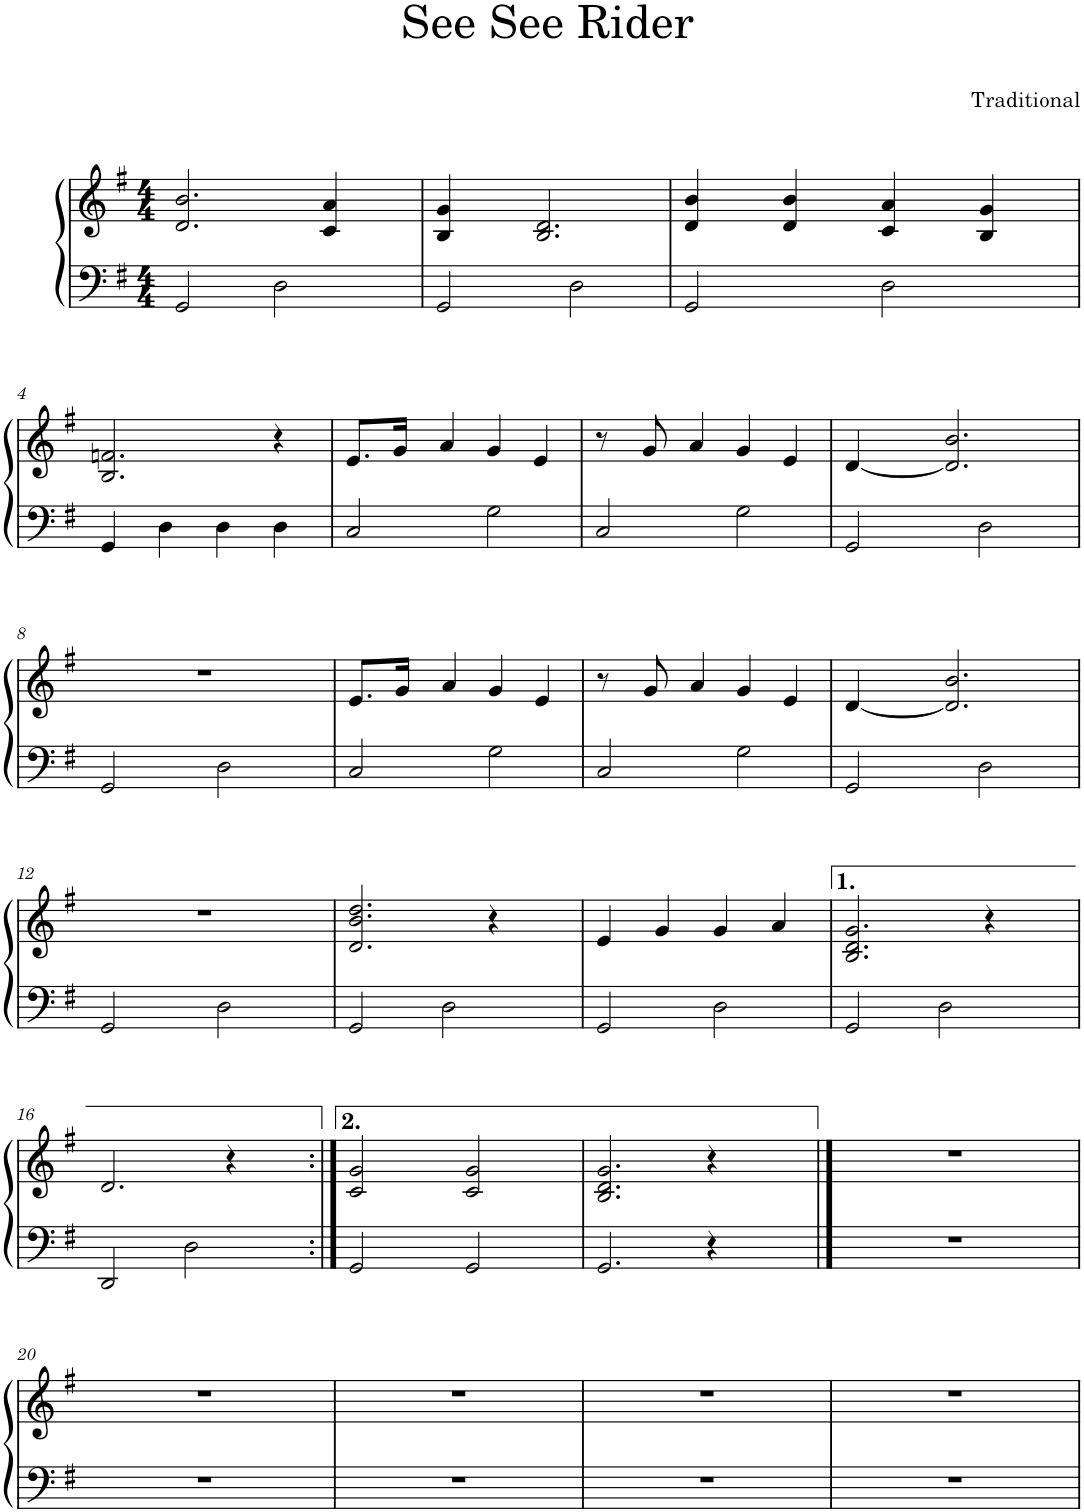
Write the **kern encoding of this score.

**kern	**kern
*part1	*part1
*staff2	*staff1
*I"Piano	*
*I'Pno.	*
*clefF4	*clefG2
*k[f#]	*k[f#]
*M4/4	*M4/4
=1	=1
2GG/	2.d/ 2.b/
2D\	.
.	4c/ 4a/
=2	=2
2GG/	4B/ 4g/
.	2.B/ 2.d/
2D\	.
=3	=3
2GG/	4d/ 4b/
.	4d/ 4b/
2D\	4c/ 4a/
.	4B/ 4g/
!!LO:LB:g=z
=4	=4
4GG/	2.B/ 2.fn/
4D\	.
4D\	.
4D\	4r
=5	=5
2C/	8.e/L
.	16g/Jk
.	4a/
2G\	4g/
.	4e/
=6	=6
2C/	8r
.	8g/
.	4a/
2G\	4g/
.	4e/
=7	=7
2GG/	[4d/
.	2.d/] 2.b/
2D\	.
!!LO:LB:g=z
=8	=8
2GG/	1r
2D\	.
=9	=9
2C/	8.e/L
.	16g/Jk
.	4a/
2G\	4g/
.	4e/
=10	=10
2C/	8r
.	8g/
.	4a/
2G\	4g/
.	4e/
=11	=11
2GG/	[4d/
.	2.d/] 2.b/
2D\	.
!!LO:LB:g=z
=12	=12
2GG/	1r
2D\	.
=13	=13
2GG/	2.d/ 2.b/ 2.dd/
2D\	.
.	4r
=14	=14
2GG/	4e/
.	4g/
2D\	4g/
.	4a/
=15	=15
2GG/	2.B/ 2.d/ 2.g/
2D\	.
.	4r
!!LO:LB:g=z
=16	=16
2DD/	2.d/
2D\	.
.	4r
=17:|!	=17:|!
2GG/	2c/ 2g/
2GG/	2c/ 2g/
=18	=18
2.GG/	2.B/ 2.d/ 2.g/
4r	4r
==19	==19
1r	1r
!!LO:LB:g=z
=20	=20
1r	1r
=21	=21
1r	1r
=22	=22
1r	1r
=23	=23
1r	1r
=	=
*-	*-
